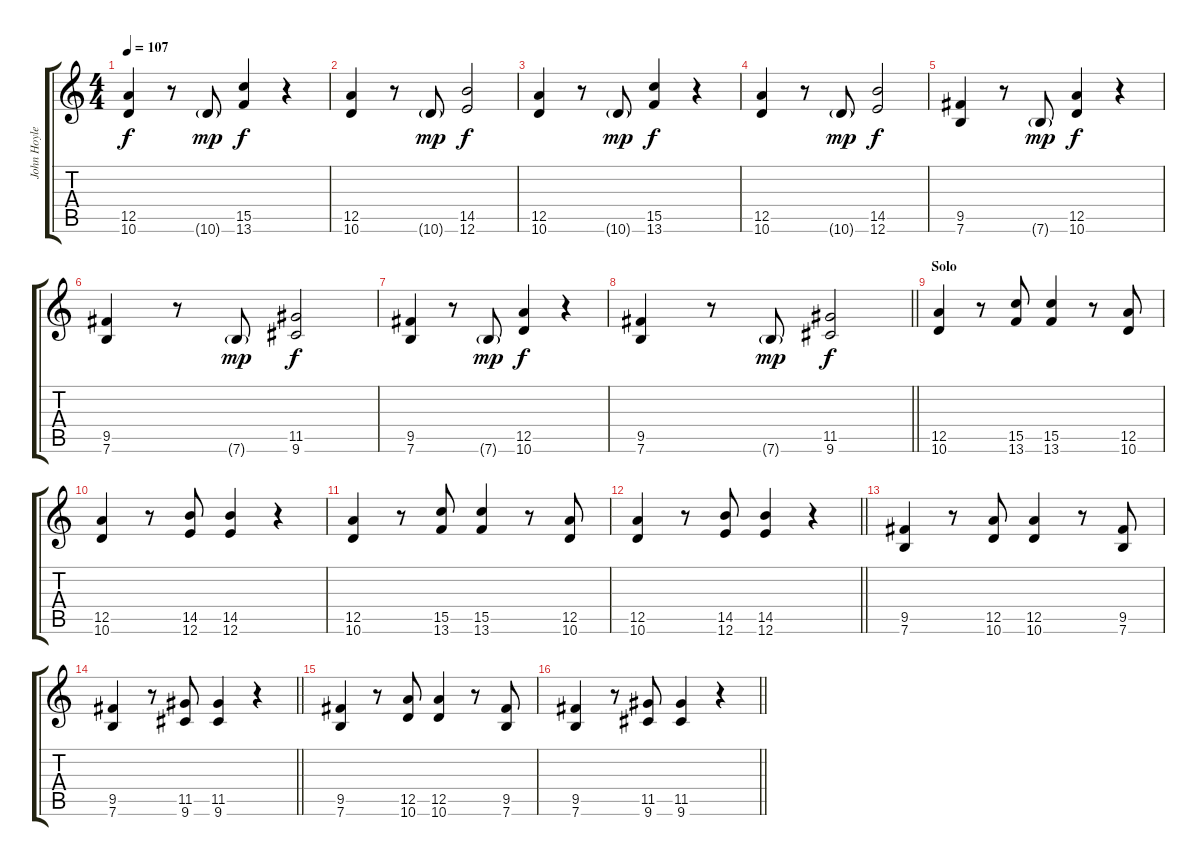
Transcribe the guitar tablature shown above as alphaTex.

\track ("John Hoyles" "John Hoyle") {instrument overdrivenguitar}
\staff {score tabs}
\tuning (E4 B3 G3 D3 A2 E2) {hide}
\ts (4 4)
\tempo 107
\clef g2
\ks aminor
(12.5 10.6).4{dy f} r.8 10.6{g}.8{dy mp} (15.5 13.6).4{dy f} r.4 |
(12.5 10.6).4 r.8 10.6{g}.8{dy mp} (14.5 12.6).2{dy f} |
(12.5 10.6).4 r.8 10.6{g}.8{dy mp} (15.5 13.6).4{dy f} r.4 |
(12.5 10.6).4 r.8 10.6{g}.8{dy mp} (14.5 12.6).2{dy f} |
(9.5 7.6).4 r.8 7.6{g}.8{dy mp} (12.5 10.6).4{dy f} r.4 |
(9.5 7.6).4 r.8 7.6{g}.8{dy mp} (11.5 9.6).2{dy f} |
(9.5 7.6).4 r.8 7.6{g}.8{dy mp} (12.5 10.6).4{dy f} r.4 |
\barLineRight lightlight
(9.5 7.6).4 r.8 7.6{g}.8{dy mp} (11.5 9.6).2{dy f} |
\section ("" "Solo")
(12.5 10.6).4 r.8 (15.5 13.6).8 (15.5 13.6).4 r.8 (12.5 10.6).8 |
(12.5 10.6).4 r.8 (14.5 12.6).8 (14.5 12.6).4 r.4 |
(12.5 10.6).4 r.8 (15.5 13.6).8 (15.5 13.6).4 r.8 (12.5 10.6).8 |
\barLineRight lightlight
(12.5 10.6).4 r.8 (14.5 12.6).8 (14.5 12.6).4 r.4 |
(9.5 7.6).4 r.8 (12.5 10.6).8 (12.5 10.6).4 r.8 (9.5 7.6).8 |
\barLineRight lightlight
(9.5 7.6).4 r.8 (11.5 9.6).8 (11.5 9.6).4 r.4 |
(9.5 7.6).4 r.8 (12.5 10.6).8 (12.5 10.6).4 r.8 (9.5 7.6).8 |
\barLineRight lightlight
(9.5 7.6).4 r.8 (11.5 9.6).8 (11.5 9.6).4 r.4
